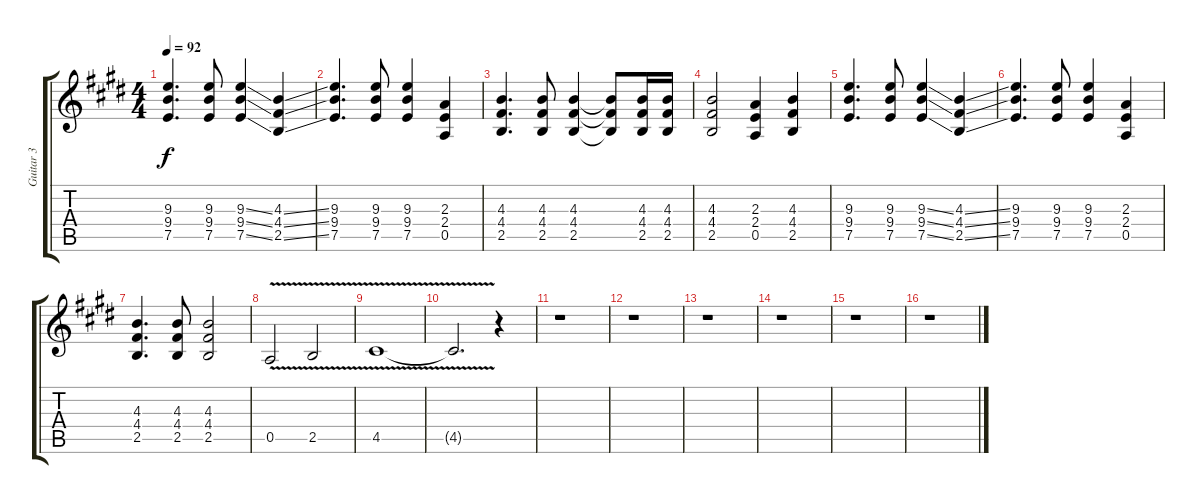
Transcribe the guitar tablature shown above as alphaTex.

\track ("Guitar 3" "Guitar 3") {instrument overdrivenguitar}
\staff {score tabs}
\tuning (E4 B3 G3 D3 A2 E2) {hide}
\ts (4 4)
\tempo 92
\clef g2
\ks e
(9.3 9.4 7.5).4{d dy f} (9.3 9.4 7.5).8 (9.3{ss} 9.4{ss} 7.5{ss}).4 (4.3{ss} 4.4{ss} 2.5{ss}).4 |
(9.3 9.4 7.5).4{d} (9.3 9.4 7.5).8 (9.3 9.4 7.5).4 (2.3 2.4 0.5).4 |
(4.3 4.4 2.5).4{d} (4.3 4.4 2.5).8 (4.3 4.4 2.5).4 (4.3{t} 4.4{t} 2.5{t}).8 (4.3 4.4 2.5).16 (4.3 4.4 2.5).16 |
(4.3 4.4 2.5).2 (2.3 2.4 0.5).4 (4.3 4.4 2.5).4 |
(9.3 9.4 7.5).4{d} (9.3 9.4 7.5).8 (9.3{ss} 9.4{ss} 7.5{ss}).4 (4.3{ss} 4.4{ss} 2.5{ss}).4 |
(9.3 9.4 7.5).4{d} (9.3 9.4 7.5).8 (9.3 9.4 7.5).4 (2.3 2.4 0.5).4 |
(4.3 4.4 2.5).4{d} (4.3 4.4 2.5).8 (4.3 4.4 2.5).2 |
0.5{v}.2 2.5{v}.2 |
4.5{v}.1 |
4.5{t}.2{d} r.4 |
r.1 |
r.1 |
r.1 |
r.1 |
r.1 |
r.1
